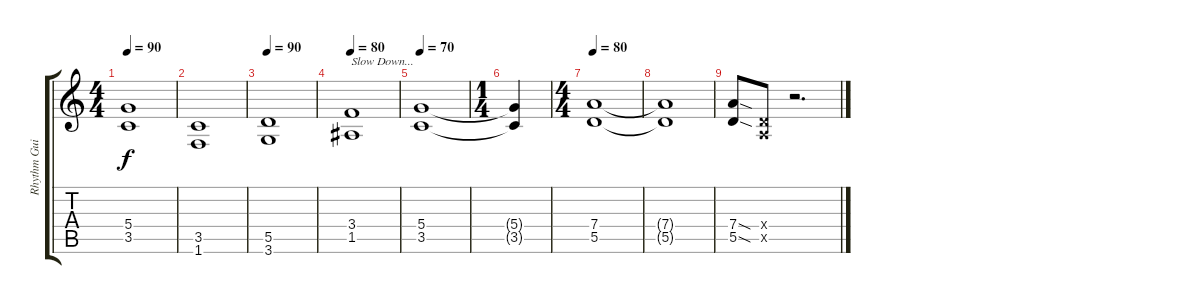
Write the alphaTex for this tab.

\track ("Rhythm Guitar 1" "Rhythm Gui") {instrument distortionguitar}
\staff {score tabs}
\tuning (E4 B3 G3 D3 A2 E2) {hide}
\ts (4 4)
\tempo 90
\clef g2
\ks c
(5.4 3.5).1{dy f} |
(3.5 1.6).1 |
\tempo 90
(5.5 3.6).1 |
\tempo 80
(3.4 1.5).1{txt "Slow Down..."} |
\tempo 70
(5.4 3.5).1 |
\ts (1 4)
(5.4{t} 3.5{t}).4 |
\ts (4 4)
\tempo 80
(7.4 5.5).1 |
(7.4{t} 5.5{t}).1 |
(7.4{sod} 5.5{sod}).8 (0.4{x} 0.5{x}).8 r.2{d}
